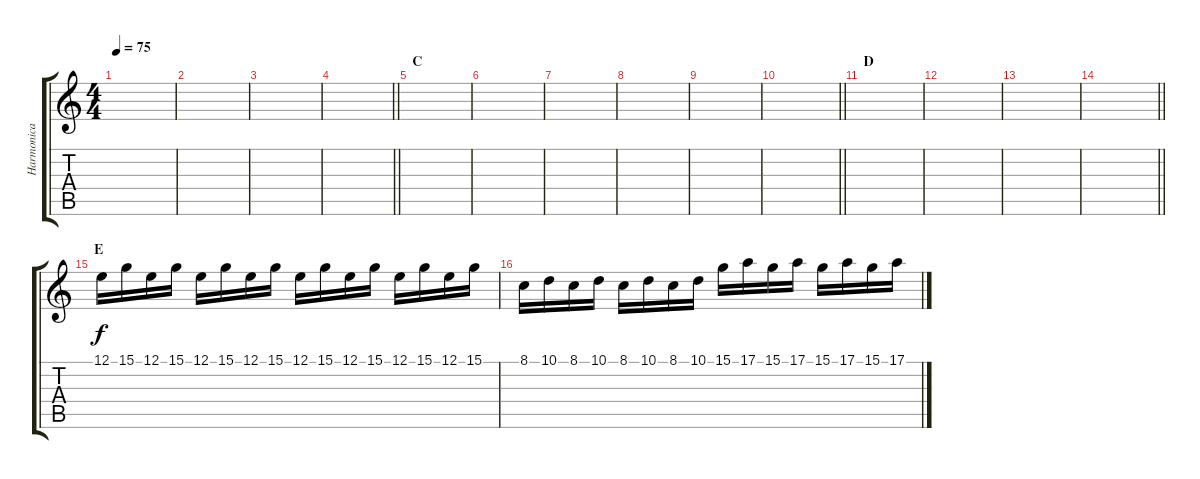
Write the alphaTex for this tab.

\track ("Harmonica (R)/Trumpet" "Harmonica ") {instrument harmonica}
\staff {score tabs}
\tuning (E4 B3 G3 D3 A2 E2) {hide}
\ts (4 4)
\tempo 75
\clef g2
\ks c
|
|
|
\barLineRight lightlight
|
\section ("" "C")
|
|
|
|
|
\barLineRight lightlight
|
\section ("" "D")
|
|
|
\barLineRight lightlight
|
\section ("" "E")
12.1.16{volume 13 balance 11 instrument harmonica} 15.1.16 12.1.16 15.1.16 12.1.16 15.1.16 12.1.16 15.1.16 12.1.16 15.1.16 12.1.16 15.1.16 12.1.16 15.1.16 12.1.16 15.1.16 |
8.1.16 10.1.16 8.1.16 10.1.16 8.1.16 10.1.16 8.1.16 10.1.16 15.1.16 17.1.16 15.1.16 17.1.16 15.1.16 17.1.16 15.1.16 17.1.16
